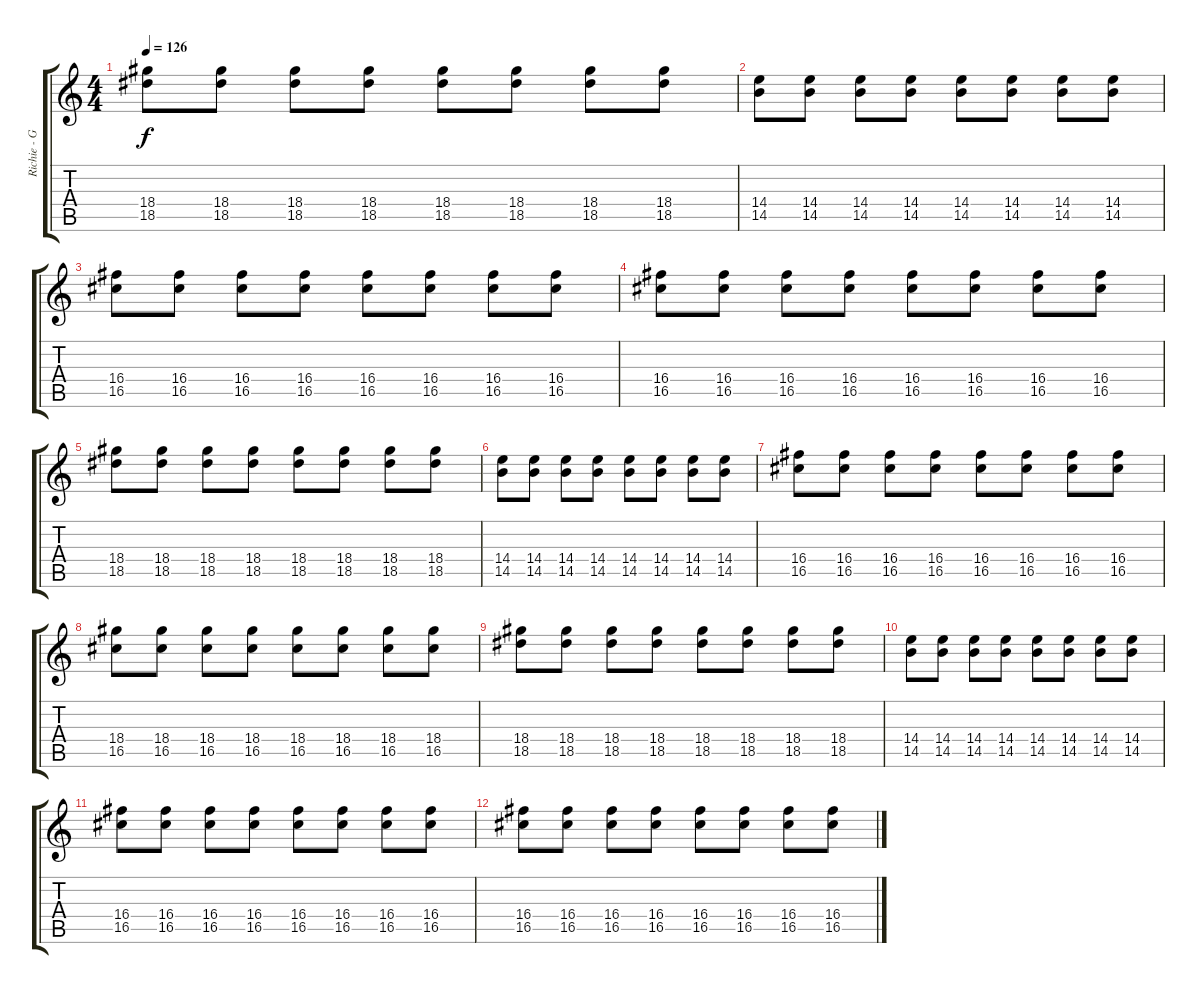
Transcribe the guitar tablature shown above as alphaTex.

\track ("Richie - Guitar 3" "Richie - G") {instrument distortionguitar}
\staff {score tabs}
\tuning (E4 B3 G3 D3 A2 E2) {hide}
\ts (4 4)
\tempo 126
\clef g2
\ks c
(18.4 18.5).8{dy f} (18.4 18.5).8 (18.4 18.5).8 (18.4 18.5).8 (18.4 18.5).8 (18.4 18.5).8 (18.4 18.5).8 (18.4 18.5).8 |
(14.4 14.5).8 (14.4 14.5).8 (14.4 14.5).8 (14.4 14.5).8 (14.4 14.5).8 (14.4 14.5).8 (14.4 14.5).8 (14.4 14.5).8 |
(16.4 16.5).8 (16.4 16.5).8 (16.4 16.5).8 (16.4 16.5).8 (16.4 16.5).8 (16.4 16.5).8 (16.4 16.5).8 (16.4 16.5).8 |
(16.4 16.5).8 (16.4 16.5).8 (16.4 16.5).8 (16.4 16.5).8 (16.4 16.5).8 (16.4 16.5).8 (16.4 16.5).8 (16.4 16.5).8 |
(18.4 18.5).8 (18.4 18.5).8 (18.4 18.5).8 (18.4 18.5).8 (18.4 18.5).8 (18.4 18.5).8 (18.4 18.5).8 (18.4 18.5).8 |
(14.4 14.5).8 (14.4 14.5).8 (14.4 14.5).8 (14.4 14.5).8 (14.4 14.5).8 (14.4 14.5).8 (14.4 14.5).8 (14.4 14.5).8 |
(16.4 16.5).8 (16.4 16.5).8 (16.4 16.5).8 (16.4 16.5).8 (16.4 16.5).8 (16.4 16.5).8 (16.4 16.5).8 (16.4 16.5).8 |
(18.4 16.5).8 (18.4 16.5).8 (18.4 16.5).8 (18.4 16.5).8 (18.4 16.5).8 (18.4 16.5).8 (18.4 16.5).8 (18.4 16.5).8 |
(18.4 18.5).8 (18.4 18.5).8 (18.4 18.5).8 (18.4 18.5).8 (18.4 18.5).8 (18.4 18.5).8 (18.4 18.5).8 (18.4 18.5).8 |
(14.4 14.5).8 (14.4 14.5).8 (14.4 14.5).8 (14.4 14.5).8 (14.4 14.5).8 (14.4 14.5).8 (14.4 14.5).8 (14.4 14.5).8 |
(16.4 16.5).8 (16.4 16.5).8 (16.4 16.5).8 (16.4 16.5).8 (16.4 16.5).8 (16.4 16.5).8 (16.4 16.5).8 (16.4 16.5).8 |
(16.4 16.5).8 (16.4 16.5).8 (16.4 16.5).8 (16.4 16.5).8 (16.4 16.5).8 (16.4 16.5).8 (16.4 16.5).8 (16.4 16.5).8
